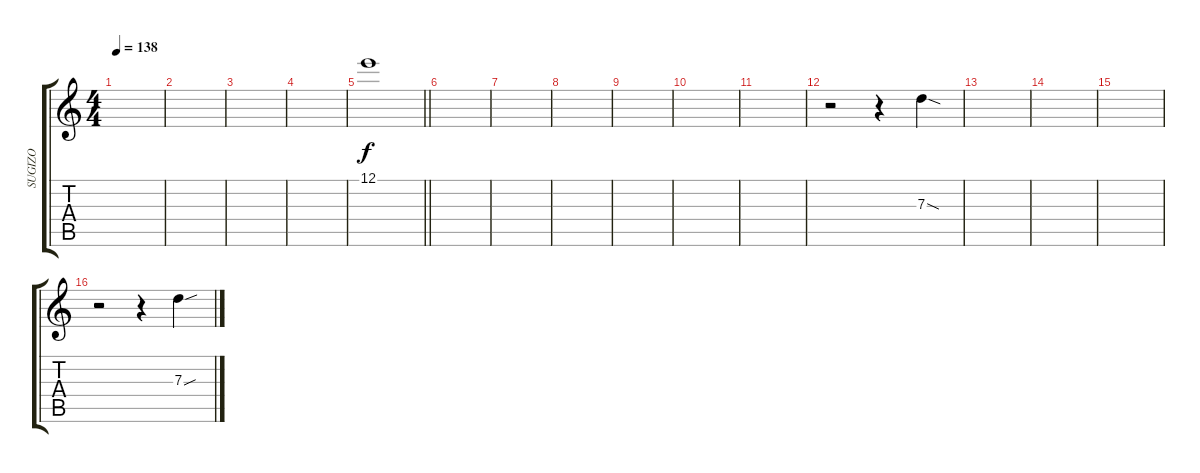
\track ("SUGIZO" "SUGIZO") {instrument distortionguitar}
\staff {score tabs}
\tuning (E4 B3 G3 D3 A2 E2) {hide}
\ts (4 4)
\tempo 138
\clef g2
\ks c
|
|
|
|
\barLineRight lightlight
12.1.1 |
|
|
|
|
|
|
r.2 r.4 7.3{sod}.4 |
|
|
|
r.2 r.4 7.3{sou}.4
